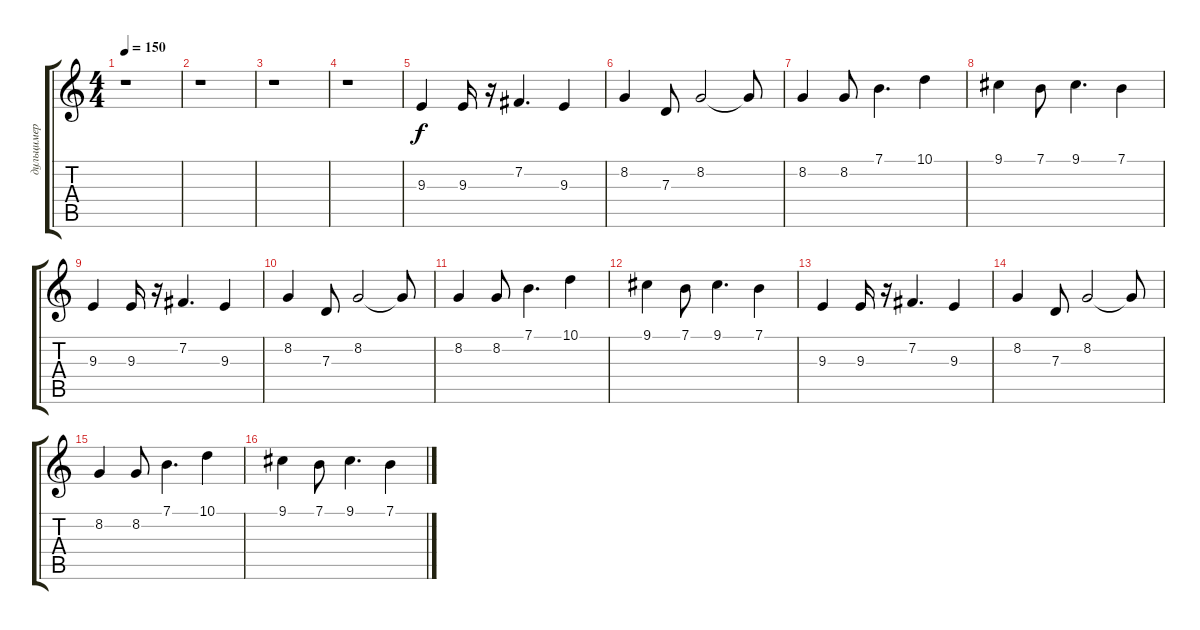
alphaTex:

\track ("дульцимер" "дульцимер") {instrument dulcimer}
\staff {score tabs}
\tuning (E4 B3 G3 D3 A2 E2) {hide}
\ts (4 4)
\tempo 150
\clef g2
\ks c
r.1{dy f} |
r.1 |
r.1 |
r.1 |
9.3.4 9.3.16 r.16 7.2.4{d} 9.3.4 |
8.2.4 7.3.8 8.2.2 8.2{t}.8 |
8.2.4 8.2.8 7.1.4{d} 10.1.4 |
9.1.4 7.1.8 9.1.4{d} 7.1.4 |
9.3.4 9.3.16 r.16 7.2.4{d} 9.3.4 |
8.2.4 7.3.8 8.2.2 8.2{t}.8 |
8.2.4 8.2.8 7.1.4{d} 10.1.4 |
9.1.4 7.1.8 9.1.4{d} 7.1.4 |
9.3.4 9.3.16 r.16 7.2.4{d} 9.3.4 |
8.2.4 7.3.8 8.2.2 8.2{t}.8 |
8.2.4 8.2.8 7.1.4{d} 10.1.4 |
9.1.4 7.1.8 9.1.4{d} 7.1.4
